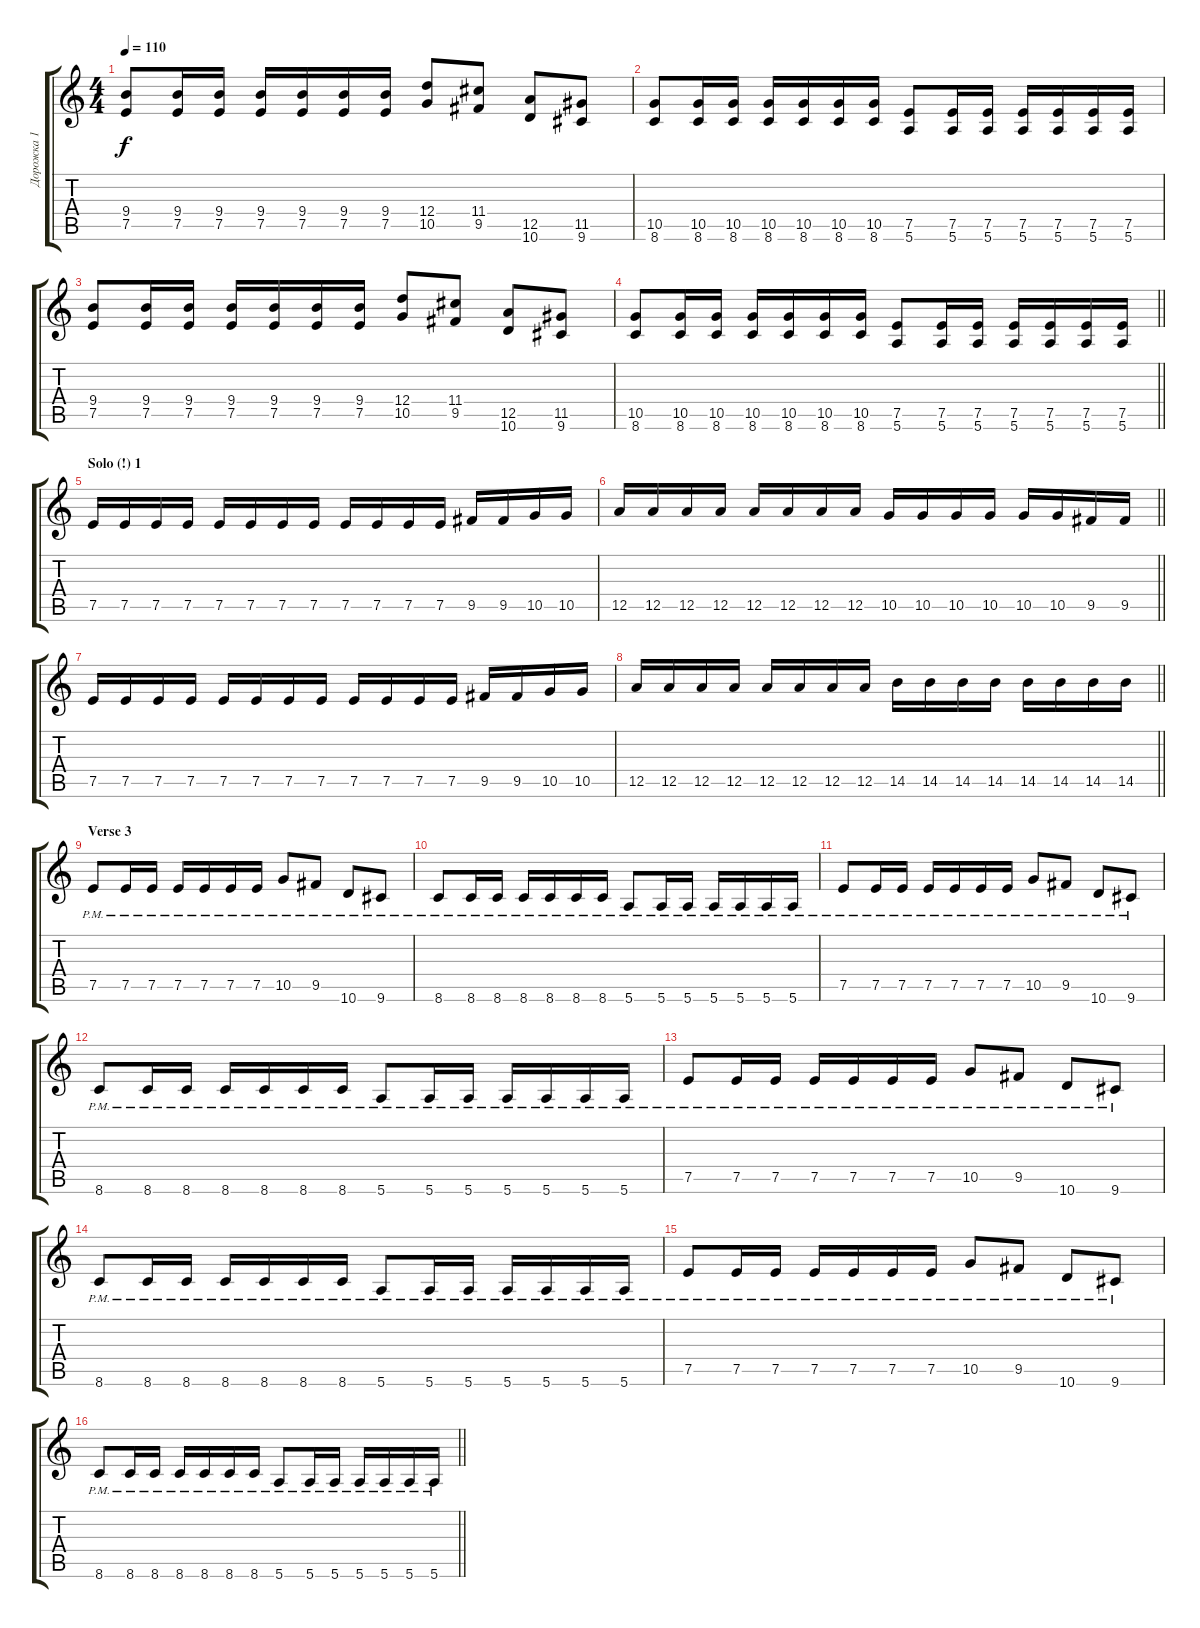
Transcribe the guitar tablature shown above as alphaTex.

\track ("Дорожка 1" "Дорожка 1") {instrument distortionguitar}
\staff {score tabs}
\tuning (E4 B3 G3 D3 A2 E2) {hide}
\ts (4 4)
\tempo 110
\clef g2
\ks c
(9.4 7.5).8{dy f} (9.4 7.5).16 (9.4 7.5).16 (9.4 7.5).16 (9.4 7.5).16 (9.4 7.5).16 (9.4 7.5).16 (12.4 10.5).8 (11.4 9.5).8 (12.5 10.6).8 (11.5 9.6).8 |
(10.5 8.6).8 (10.5 8.6).16 (10.5 8.6).16 (10.5 8.6).16 (10.5 8.6).16 (10.5 8.6).16 (10.5 8.6).16 (7.5 5.6).8 (7.5 5.6).16 (7.5 5.6).16 (7.5 5.6).16 (7.5 5.6).16 (7.5 5.6).16 (7.5 5.6).16 |
(9.4 7.5).8 (9.4 7.5).16 (9.4 7.5).16 (9.4 7.5).16 (9.4 7.5).16 (9.4 7.5).16 (9.4 7.5).16 (12.4 10.5).8 (11.4 9.5).8 (12.5 10.6).8 (11.5 9.6).8 |
\barLineRight lightlight
(10.5 8.6).8 (10.5 8.6).16 (10.5 8.6).16 (10.5 8.6).16 (10.5 8.6).16 (10.5 8.6).16 (10.5 8.6).16 (7.5 5.6).8 (7.5 5.6).16 (7.5 5.6).16 (7.5 5.6).16 (7.5 5.6).16 (7.5 5.6).16 (7.5 5.6).16 |
\section ("" "Solo (!) 1")
7.5.16 7.5.16 7.5.16 7.5.16 7.5.16 7.5.16 7.5.16 7.5.16 7.5.16 7.5.16 7.5.16 7.5.16 9.5.16 9.5.16 10.5.16 10.5.16 |
\barLineRight lightlight
12.5.16 12.5.16 12.5.16 12.5.16 12.5.16 12.5.16 12.5.16 12.5.16 10.5.16 10.5.16 10.5.16 10.5.16 10.5.16 10.5.16 9.5.16 9.5.16 |
7.5.16 7.5.16 7.5.16 7.5.16 7.5.16 7.5.16 7.5.16 7.5.16 7.5.16 7.5.16 7.5.16 7.5.16 9.5.16 9.5.16 10.5.16 10.5.16 |
\barLineRight lightlight
12.5.16 12.5.16 12.5.16 12.5.16 12.5.16 12.5.16 12.5.16 12.5.16 14.5.16 14.5.16 14.5.16 14.5.16 14.5.16 14.5.16 14.5.16 14.5.16 |
\section ("" "Verse 3")
7.5{pm}.8 7.5{pm}.16 7.5{pm}.16 7.5{pm}.16 7.5{pm}.16 7.5{pm}.16 7.5{pm}.16 10.5{pm}.8 9.5{pm}.8 10.6{pm}.8 9.6{pm}.8 |
8.6{pm}.8 8.6{pm}.16 8.6{pm}.16 8.6{pm}.16 8.6{pm}.16 8.6{pm}.16 8.6{pm}.16 5.6{pm}.8 5.6{pm}.16 5.6{pm}.16 5.6{pm}.16 5.6{pm}.16 5.6{pm}.16 5.6{pm}.16 |
7.5{pm}.8 7.5{pm}.16 7.5{pm}.16 7.5{pm}.16 7.5{pm}.16 7.5{pm}.16 7.5{pm}.16 10.5{pm}.8 9.5{pm}.8 10.6{pm}.8 9.6{pm}.8 |
8.6{pm}.8 8.6{pm}.16 8.6{pm}.16 8.6{pm}.16 8.6{pm}.16 8.6{pm}.16 8.6{pm}.16 5.6{pm}.8 5.6{pm}.16 5.6{pm}.16 5.6{pm}.16 5.6{pm}.16 5.6{pm}.16 5.6{pm}.16 |
7.5{pm}.8 7.5{pm}.16 7.5{pm}.16 7.5{pm}.16 7.5{pm}.16 7.5{pm}.16 7.5{pm}.16 10.5{pm}.8 9.5{pm}.8 10.6{pm}.8 9.6{pm}.8 |
8.6{pm}.8 8.6{pm}.16 8.6{pm}.16 8.6{pm}.16 8.6{pm}.16 8.6{pm}.16 8.6{pm}.16 5.6{pm}.8 5.6{pm}.16 5.6{pm}.16 5.6{pm}.16 5.6{pm}.16 5.6{pm}.16 5.6{pm}.16 |
7.5{pm}.8 7.5{pm}.16 7.5{pm}.16 7.5{pm}.16 7.5{pm}.16 7.5{pm}.16 7.5{pm}.16 10.5{pm}.8 9.5{pm}.8 10.6{pm}.8 9.6{pm}.8 |
\barLineRight lightlight
8.6{pm}.8 8.6{pm}.16 8.6{pm}.16 8.6{pm}.16 8.6{pm}.16 8.6{pm}.16 8.6{pm}.16 5.6{pm}.8 5.6{pm}.16 5.6{pm}.16 5.6{pm}.16 5.6{pm}.16 5.6{pm}.16 5.6{pm}.16
